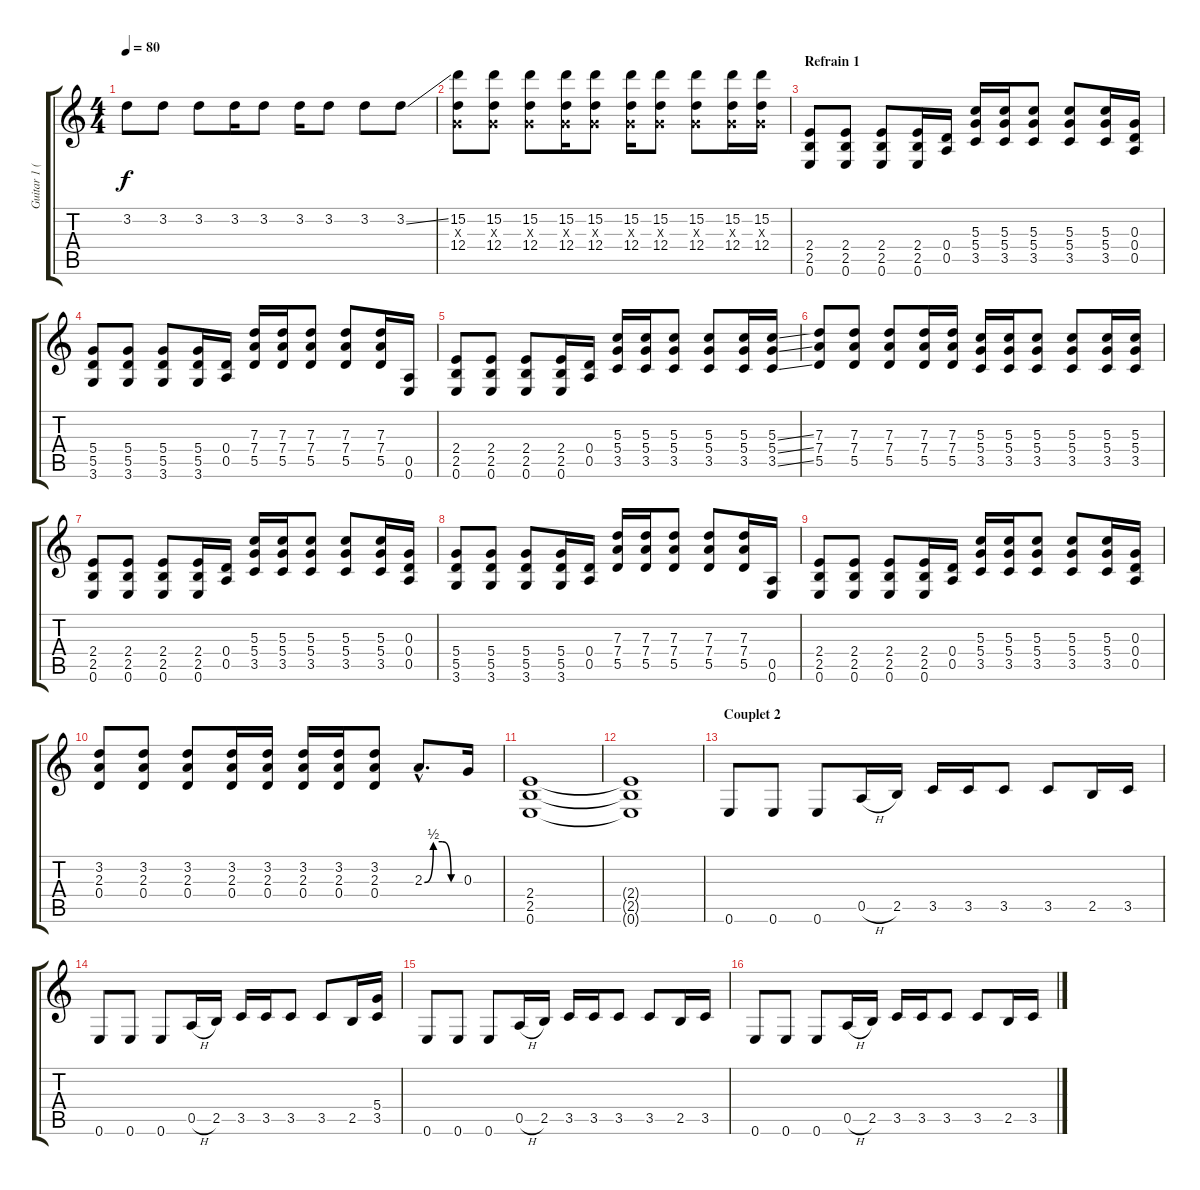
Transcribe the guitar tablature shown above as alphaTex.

\track ("Guitar 1 (Florent)" "Guitar 1 (") {instrument electricguitarmuted}
\staff {score tabs}
\tuning (E4 B3 G3 D3 A2 E2) {hide}
\ts (4 4)
\tempo 80
\clef g2
\ks c
3.2.8{dy f} 3.2.8 3.2.8 3.2.16 3.2.8 3.2.16 3.2.8 3.2.8 3.2{ss}.8 |
(15.2 0.3{x} 12.4).8 (15.2 0.3{x} 12.4).8 (15.2 0.3{x} 12.4).8 (15.2 0.3{x} 12.4).16 (15.2 0.3{x} 12.4).8 (15.2 0.3{x} 12.4).16 (15.2 0.3{x} 12.4).8 (15.2 0.3{x} 12.4).8 (15.2 0.3{x} 12.4).16 (15.2 0.3{x} 12.4).16 |
\section ("" "Refrain 1")
(2.4 2.5 0.6).8{volume 12} (2.4 2.5 0.6).8 (2.4 2.5 0.6).8 (2.4 2.5 0.6).16 (0.4 0.5).16 (5.3 5.4 3.5).16 (5.3 5.4 3.5).16 (5.3 5.4 3.5).8 (5.3 5.4 3.5).8 (5.3 5.4 3.5).16 (0.3 0.4 0.5).16 |
(5.4 5.5 3.6).8 (5.4 5.5 3.6).8 (5.4 5.5 3.6).8 (5.4 5.5 3.6).16 (0.4 0.5).16 (7.3 7.4 5.5).16 (7.3 7.4 5.5).16 (7.3 7.4 5.5).8 (7.3 7.4 5.5).8 (7.3 7.4 5.5).16 (0.5 0.6).16 |
(2.4 2.5 0.6).8 (2.4 2.5 0.6).8 (2.4 2.5 0.6).8 (2.4 2.5 0.6).16 (0.4 0.5).16 (5.3 5.4 3.5).16 (5.3 5.4 3.5).16 (5.3 5.4 3.5).8 (5.3 5.4 3.5).8 (5.3 5.4 3.5).16 (5.3{ss} 5.4{ss} 3.5{ss}).16 |
(7.3 7.4 5.5).8 (7.3 7.4 5.5).8 (7.3 7.4 5.5).8 (7.3 7.4 5.5).16 (7.3 7.4 5.5).16 (5.3 5.4 3.5).16 (5.3 5.4 3.5).16 (5.3 5.4 3.5).8 (5.3 5.4 3.5).8 (5.3 5.4 3.5).16 (5.3 5.4 3.5).16 |
(2.4 2.5 0.6).8 (2.4 2.5 0.6).8 (2.4 2.5 0.6).8 (2.4 2.5 0.6).16 (0.4 0.5).16 (5.3 5.4 3.5).16 (5.3 5.4 3.5).16 (5.3 5.4 3.5).8 (5.3 5.4 3.5).8 (5.3 5.4 3.5).16 (0.3 0.4 0.5).16 |
(5.4 5.5 3.6).8 (5.4 5.5 3.6).8 (5.4 5.5 3.6).8 (5.4 5.5 3.6).16 (0.4 0.5).16 (7.3 7.4 5.5).16 (7.3 7.4 5.5).16 (7.3 7.4 5.5).8 (7.3 7.4 5.5).8 (7.3 7.4 5.5).16 (0.5 0.6).16 |
(2.4 2.5 0.6).8 (2.4 2.5 0.6).8 (2.4 2.5 0.6).8 (2.4 2.5 0.6).16 (0.4 0.5).16 (5.3 5.4 3.5).16 (5.3 5.4 3.5).16 (5.3 5.4 3.5).8 (5.3 5.4 3.5).8 (5.3 5.4 3.5).16 (0.3 0.4 0.5).16 |
(3.2 2.3 0.4).8 (3.2 2.3 0.4).8 (3.2 2.3 0.4).8 (3.2 2.3 0.4).16 (3.2 2.3 0.4).16 (3.2 2.3 0.4).16 (3.2 2.3 0.4).16 (3.2 2.3 0.4).8 2.3{be (custom 0 0 15 2 30 2 45 0 60 0) hac}.8{d} 0.3.16 |
(2.4 2.5 0.6).1{volume 5} |
(2.4{t} 2.5{t} 0.6{t}).1 |
\section ("" "Couplet 2")
0.6.8{volume 12 instrument electricguitarmuted} 0.6.8 0.6.8 0.5{h}.16 2.5.16 3.5.16 3.5.16 3.5.8 3.5.8 2.5.16 3.5.16 |
0.6.8 0.6.8 0.6.8 0.5{h}.16 2.5.16 3.5.16 3.5.16 3.5.8 3.5.8 2.5.16 (5.4 3.5).16{instrument distortionguitar} |
0.6.8{instrument electricguitarmuted} 0.6.8 0.6.8 0.5{h}.16 2.5.16 3.5.16 3.5.16 3.5.8 3.5.8 2.5.16 3.5.16 |
0.6.8 0.6.8 0.6.8 0.5{h}.16 2.5.16 3.5.16 3.5.16 3.5.8 3.5.8 2.5.16 3.5.16
